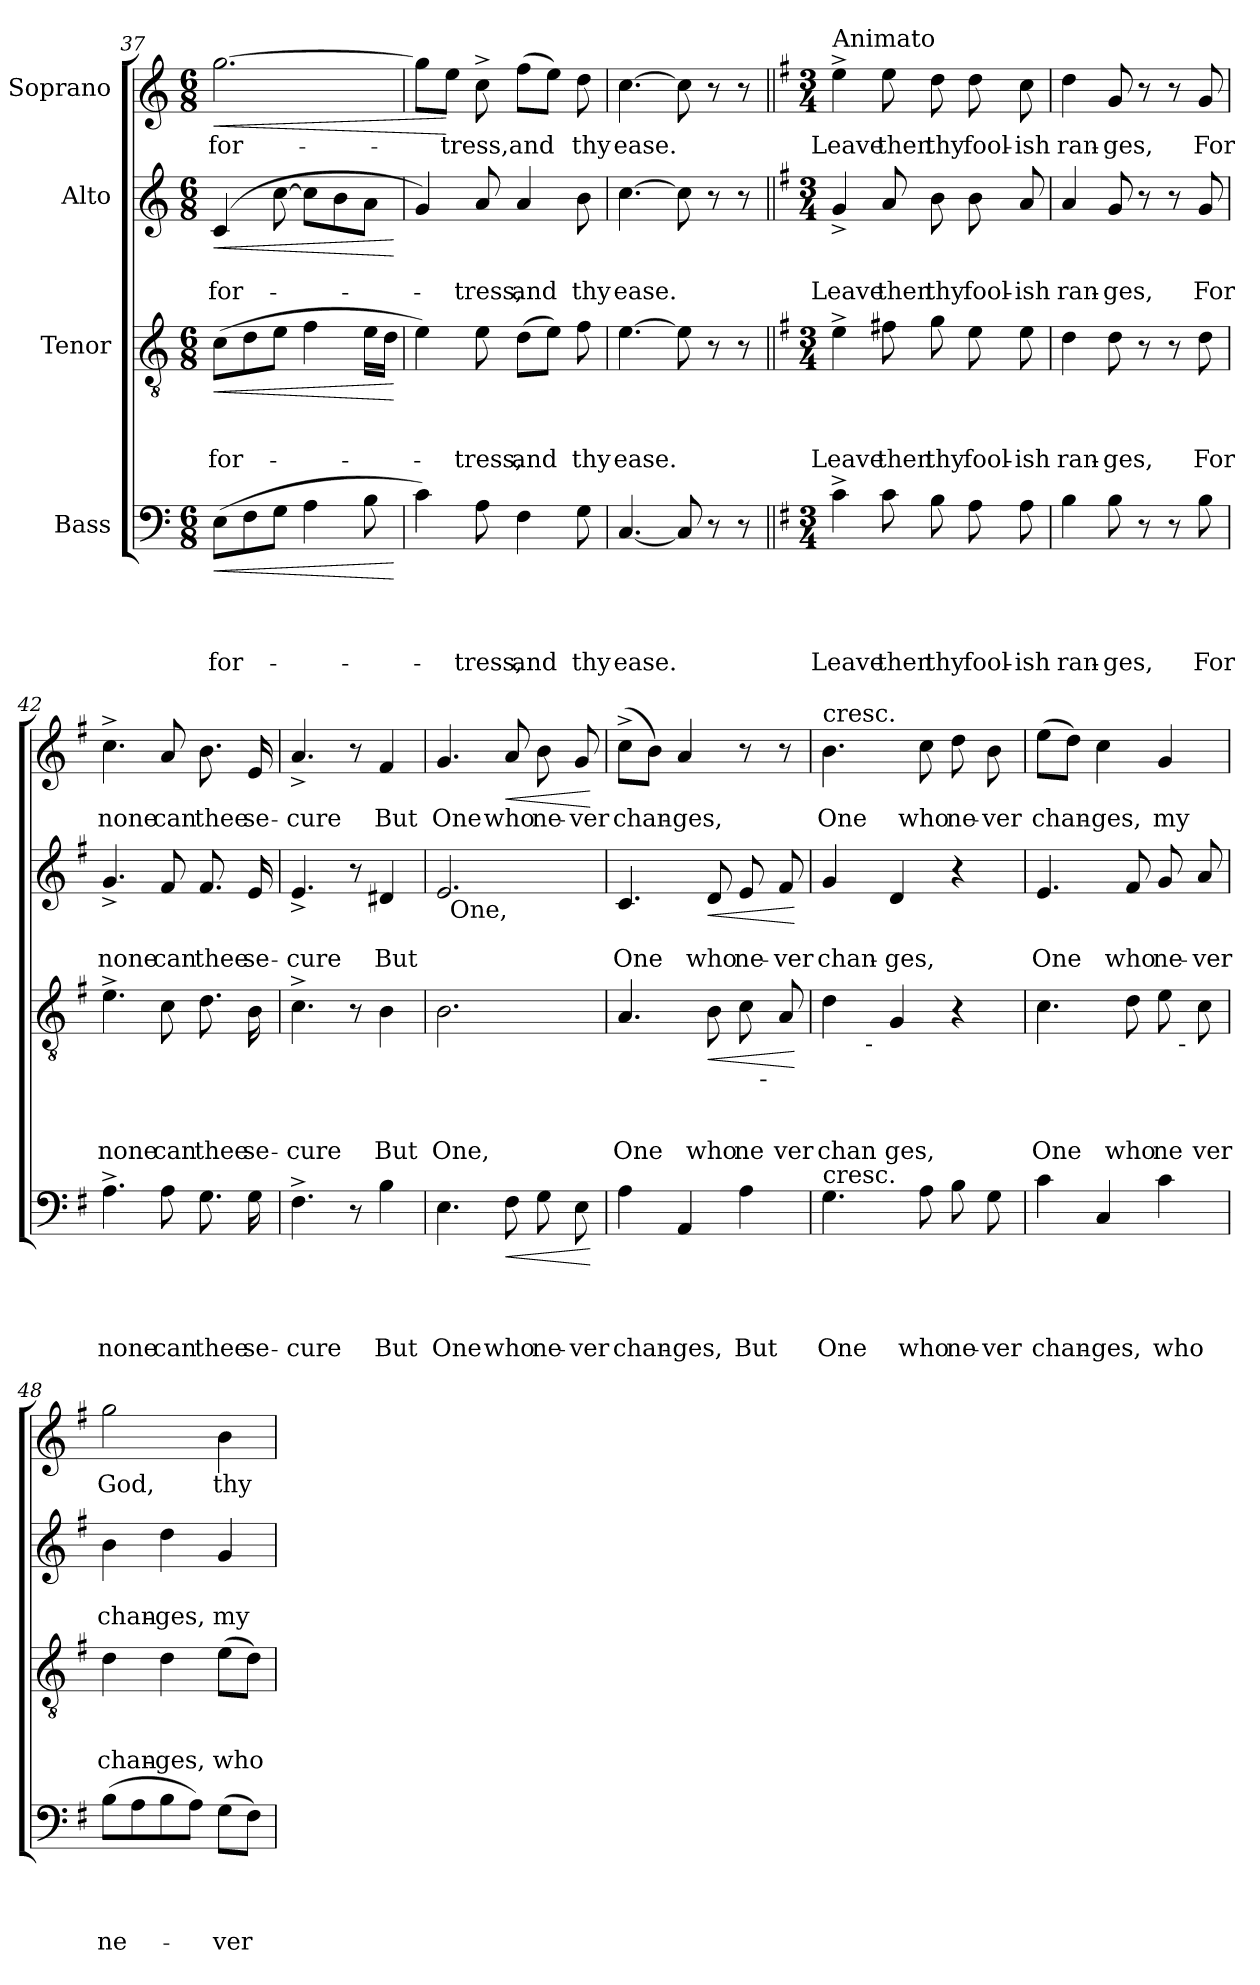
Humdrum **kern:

**kern	**text	**text	**text	**text	**dynam	**kern	**text	**text	**text	**dynam	**kern	**text	**text	**dynam	**kern	**text	**dynam
*part4	*part4	*part4	*part4	*part4	*part4	*part3	*part3	*part3	*part3	*part3	*part2	*part2	*part2	*part2	*part1	*part1	*part1
*staff4	*staff4	*staff4	*staff4	*staff4	*staff4	*staff3	*staff3	*staff3	*staff3	*staff3	*staff2	*staff2	*staff2	*staff2	*staff1	*staff1	*staff1
*I"Bass	*	*	*	*	*	*I"Tenor	*	*	*	*	*I"Alto	*	*	*	*I"Soprano	*	*
*clefF4	*	*	*	*	*	*clefGv2	*	*	*	*	*clefG2	*	*	*	*clefG2	*	*
*k[]	*	*	*	*	*	*k[]	*	*	*	*	*k[]	*	*	*	*k[]	*	*
*C:	*	*	*	*	*	*C:	*	*	*	*	*C:	*	*	*	*C:	*	*
*M6/8	*	*	*	*	*	*M6/8	*	*	*	*	*M6/8	*	*	*	*M6/8	*	*
=37	=37	=37	=37	=37	=37	=37	=37	=37	=37	=37	=37	=37	=37	=37	=37	=37	=37
!	!	!	!	!LO:LY:b	!LO:HP:b	!	!	!	!LO:LY:b	!LO:HP:b	!	!	!LO:LY:b	!LO:HP:b	!	!LO:LY:b	!LO:HP:b
(>8E\L	.	.	.	for-	<	(>8c\L	.	.	for-	<	(4c/	.	for-	<	[>2.gg\	for-	<
8F\	.	.	.	.	.	8d\	.	.	.	.	.	.	.	.	.	.	.
8G\J	.	.	.	.	.	8e\J	.	.	.	.	[>8cc\	.	.	.	.	.	.
4A\	.	.	.	.	.	4f\	.	.	.	.	8cc\L]	.	.	.	.	.	.
.	.	.	.	.	.	.	.	.	.	.	8b\	.	.	.	.	.	.
8B\	.	.	.	.	.	16e\LL	.	.	.	.	8a\J	.	.	.	.	.	.
.	.	.	.	.	.	16d\JJ	.	.	.	.	.	.	.	.	.	.	.
.	.	.	.	.	[	.	.	.	.	[	.	.	.	[	.	.	.
=38	=38	=38	=38	=38	=38	=38	=38	=38	=38	=38	=38	=38	=38	=38	=38	=38	=38
4c\)	.	.	.	.	.	4e\)	.	.	.	.	4g/)	.	.	.	8gg\L]	.	.
!	!	!	!	!	!	!	!	!	!	!	!	!	!	!	!	!LO:LY:b	!
.	.	.	.	.	.	.	.	.	.	.	.	.	.	.	8ee\J	-tress,and	[
!	!	!	!	!LO:LY:b	!	!	!	!	!LO:LY:b	!	!	!	!LO:LY:b	!	!	!	!
8A\	.	.	.	-tress,	.	8e\	.	.	-tress,	.	8a/	.	-tress,	.	8cc^>\	.	.
!	!	!	!	!LO:LY:b	!	!	!	!	!LO:LY:b	!	!	!	!LO:LY:b	!	!	!	!
4F\	.	.	.	and	.	(>8d\L	.	.	and	.	4a/	.	and	.	(>8ff\L	.	.
.	.	.	.	.	.	8e\J)	.	.	.	.	.	.	.	.	8ee\J)	.	.
!	!	!	!	!LO:LY:b	!	!	!	!	!LO:LY:b	!	!	!	!LO:LY:b	!	!	!LO:LY:b	!
8G\	.	.	.	thy	.	8f\	.	.	thy	.	8b\	.	thy	.	8dd\	thy	.
=39	=39	=39	=39	=39	=39	=39	=39	=39	=39	=39	=39	=39	=39	=39	=39	=39	=39
!	!	!	!	!LO:LY:b	!	!	!	!	!LO:LY:b	!	!	!	!LO:LY:b	!	!	!LO:LY:b	!
[<4.C/	.	.	.	ease.	.	[>4.e\	.	.	ease.	.	[>4.cc\	.	ease.	.	[>4.cc\	ease.	.
8C/]	.	.	.	.	.	8e\]	.	.	.	.	8cc\]	.	.	.	8cc\]	.	.
8rC	.	.	.	.	.	8rA	.	.	.	.	8ra	.	.	.	8ra	.	.
8rC	.	.	.	.	.	8rA	.	.	.	.	8ra	.	.	.	8ra	.	.
!!LO:LB:g=z
=40||	=40||	=40||	=40||	=40||	=40||	=40||	=40||	=40||	=40||	=40||	=40||	=40||	=40||	=40||	=40||	=40||	=40||
*k[f#]	*	*	*	*	*	*k[f#]	*	*	*	*	*k[f#]	*	*	*	*k[f#]	*	*
*G:	*	*	*	*	*	*G:	*	*	*	*	*G:	*	*	*	*G:	*	*
*M3/4	*	*	*	*	*	*M3/4	*	*	*	*	*M3/4	*	*	*	*M3/4	*	*
!	!	!	!	!	!	!	!	!	!	!	!	!	!	!	!LO:TX:a:t=Animato	!	!
!	!	!	!	!LO:LY:b	!	!	!	!	!LO:LY:b	!	!	!	!LO:LY:b	!	!	!LO:LY:b	!
4c^>\	.	.	.	Leave	.	4e^>\	.	.	Leave	.	4g^</	.	Leave	.	4ee^>\	Leave	.
!	!	!	!	!LO:LY:b	!	!	!	!	!LO:LY:b	!	!	!	!LO:LY:b	!	!	!LO:LY:b	!
8c\	.	.	.	then	.	8f#X\	.	.	then	.	8a/	.	then	.	8ee\	then	.
!	!	!	!	!LO:LY:b	!	!	!	!	!LO:LY:b	!	!	!	!LO:LY:b	!	!	!LO:LY:b	!
8B\	.	.	.	thy	.	8g\	.	.	thy	.	8b\	.	thy	.	8dd\	thy	.
!	!	!	!	!LO:LY:b	!	!	!	!	!LO:LY:b	!	!	!	!LO:LY:b	!	!	!LO:LY:b	!
8A\	.	.	.	fool-	.	8e\	.	.	fool-	.	8b\	.	fool-	.	8dd\	fool-	.
!	!	!	!	!LO:LY:b:rj	!	!	!	!	!LO:LY:b:rj	!	!	!	!LO:LY:b:rj	!	!	!LO:LY:b:rj	!
8A\	.	.	.	-ish	.	8e\	.	.	-ish	.	8a/	.	-ish	.	8cc\	-ish	.
=41	=41	=41	=41	=41	=41	=41	=41	=41	=41	=41	=41	=41	=41	=41	=41	=41	=41
!	!	!	!	!LO:LY:b	!	!	!	!	!LO:LY:b	!	!	!	!LO:LY:b	!	!	!LO:LY:b	!
4B\	.	.	.	ran-	.	4d\	.	.	ran-	.	4a/	.	ran-	.	4dd\	ran-	.
!	!	!	!	!LO:LY:b	!	!	!	!	!LO:LY:b	!	!	!	!LO:LY:b	!	!	!LO:LY:b	!
8B\	.	.	.	-ges,	.	8d\	.	.	-ges,	.	8g/	.	-ges,	.	8g/	-ges,	.
8rC	.	.	.	.	.	8rA	.	.	.	.	8ra	.	.	.	8ra	.	.
8rC	.	.	.	.	.	8rA	.	.	.	.	8ra	.	.	.	8ra	.	.
!	!	!	!	!LO:LY:b	!	!	!	!	!LO:LY:b	!	!	!	!LO:LY:b	!	!	!LO:LY:b	!
8B\	.	.	.	For	.	8d\	.	.	For	.	8g/	.	For	.	8g/	For	.
=42	=42	=42	=42	=42	=42	=42	=42	=42	=42	=42	=42	=42	=42	=42	=42	=42	=42
!	!	!	!	!LO:LY:b	!	!	!	!	!LO:LY:b	!	!	!	!LO:LY:b	!	!	!LO:LY:b	!
4.A^>\	.	.	.	none	.	4.e^>\	.	.	none	.	4.g^</	.	none	.	4.cc^>\	none	.
!	!	!	!	!LO:LY:b	!	!	!	!	!LO:LY:b	!	!	!	!LO:LY:b	!	!	!LO:LY:b	!
8A\	.	.	.	can	.	8c\	.	.	can	.	8f#/	.	can	.	8a/	can	.
!	!	!	!	!LO:LY:b	!	!	!	!	!LO:LY:b	!	!	!	!LO:LY:b	!	!	!LO:LY:b	!
8.G\	.	.	.	thee	.	8.d\	.	.	thee	.	8.f#/	.	thee	.	8.b\	thee	.
!	!	!	!	!LO:LY:b	!	!	!	!	!LO:LY:b	!	!	!	!LO:LY:b	!	!	!LO:LY:b	!
16G\	.	.	.	se-	.	16B\	.	.	se-	.	16e/	.	se-	.	16e/	se-	.
=43	=43	=43	=43	=43	=43	=43	=43	=43	=43	=43	=43	=43	=43	=43	=43	=43	=43
!	!	!	!	!LO:LY:b	!	!	!	!	!LO:LY:b	!	!	!	!LO:LY:b	!	!	!LO:LY:b	!
4.F#^>\	.	.	.	-cure	.	4.c^>\	.	.	-cure	.	4.e^</	.	-cure	.	4.a^</	-cure	.
8rC	.	.	.	.	.	8rA	.	.	.	.	8ra	.	.	.	8ra	.	.
!	!	!	!	!LO:LY:b	!	!	!	!	!LO:LY:b	!	!	!	!LO:LY:b	!	!	!LO:LY:b	!
4B\	.	.	.	But	.	4B\	.	.	But	.	4d#X/	.	But	.	4f#/	But	.
!!LO:LB:g=z
=44	=44	=44	=44	=44	=44	=44	=44	=44	=44	=44	=44	=44	=44	=44	=44	=44	=44
!	!	!	!	!LO:LY:b	!	!	!	!	!LO:LY:b	!	!	!	!	!	!	!LO:LY:b	!
*	*	*	*	*	*	*	*	*	*	*	*^	*	*	*	*	*	*
4.E\	.	.	.	One	.	2.B\	.	.	One,	.	2.e/	32ryy	.	.	.	4.g/	One	.
!	!	!	!	!	!	!	!	!	!	!	!	!LO:TX:b:t=One,	!	!	!	!	!	!
.	.	.	.	.	.	.	.	.	.	.	.	2ryy	.	.	.	.	.	.
!	!	!	!	!LO:LY:b	!LO:HP:b	!	!	!	!	!	!	!	!	!	!	!	!LO:LY:b	!LO:HP:b
8F#\	.	.	.	who	<	.	.	.	.	.	.	.	.	.	.	8a/	who	<
!	!	!	!	!LO:LY:b	!	!	!	!	!	!	!	!	!	!	!	!	!LO:LY:b	!
8G\	.	.	.	ne-	.	.	.	.	.	.	.	.	.	.	.	8b\	ne-	.
.	.	.	.	.	.	.	.	.	.	.	.	8..ryy	.	.	.	.	.	.
!	!	!	!	!LO:LY:b	!	!	!	!	!	!	!	!	!	!	!	!	!LO:LY:b	!
8E\	.	.	.	-ver	.	.	.	.	.	.	.	.	.	.	.	8g/	-ver	.
.	.	.	.	.	[	.	.	.	.	.	.	.	.	.	.	.	.	[
=45	=45	=45	=45	=45	=45	=45	=45	=45	=45	=45	=45	=45	=45	=45	=45	=45	=45	=45
!	!	!	!	!LO:LY:b	!	!	!	!	!LO:LY:b	!	!	!	!	!LO:LY:b	!	!	!LO:LY:b	!
*	*	*	*	*	*	*^	*	*	*	*	*v	*v	*	*	*	*	*	*
4A\	.	.	.	chan-	.	4.A/	2ryy	.	.	One	.	4.c/	.	One	.	(>8cc^>\L	chan-	.
.	.	.	.	.	.	.	.	.	.	.	.	.	.	.	.	8b\J)	.	.
!	!	!	!	!LO:LY:b	!	!	!	!	!	!	!	!	!	!	!	!	!LO:LY:b	!
4AA/	.	.	.	-ges,	.	.	.	.	.	.	.	.	.	.	.	4a/	-ges,	.
!	!	!	!	!	!	!	!	!	!	!LO:LY:b	!LO:HP:b	!	!	!LO:LY:b	!LO:HP:b	!	!	!
.	.	.	.	.	.	8B\	.	.	.	who	<	8d/	.	who	<	.	.	.
!	!	!	!	!LO:LY:b	!	!	!	!	!	!LO:LY:b	!	!	!	!LO:LY:b	!	!	!	!
4A\	.	.	.	But	.	8c\	16ryy	.	.	ne	.	8e/	.	ne-	.	8ra	.	.
!	!	!	!	!	!	!	!LO:TX:b:t=-	!	!	!	!	!	!	!	!	!	!	!
.	.	.	.	.	.	.	8.ryy	.	.	.	.	.	.	.	.	.	.	.
!	!	!	!	!	!	!	!	!	!	!LO:LY:b	!	!	!	!LO:LY:b	!	!	!	!
.	.	.	.	.	.	8A/	.	.	.	ver	.	8f#/	.	-ver	.	8ra	.	.
.	.	.	.	.	.	.	.	.	.	.	[	.	.	.	[	.	.	.
=46	=46	=46	=46	=46	=46	=46	=46	=46	=46	=46	=46	=46	=46	=46	=46	=46	=46	=46
!	!	!	!	!	!	!	!	!	!	!	!	!	!	!	!	!LO:TX:a:t=cresc.	!	!
!LO:TX:a:t=cresc.	!	!	!	!	!	!	!	!	!	!	!	!	!	!	!	!	!	!
!	!	!	!	!LO:LY:b	!	!	!	!	!	!LO:LY:b	!	!	!	!LO:LY:b	!	!	!LO:LY:b	!
4.G\	.	.	.	One	.	4d\	8ryy	.	.	chan	.	4g/	.	chan-	.	4.b\	One	.
.	.	.	.	.	.	.	32ryy	.	.	.	.	.	.	.	.	.	.	.
!	!	!	!	!	!	!	!LO:TX:b:t=-	!	!	!	!	!	!	!	!	!	!	!
.	.	.	.	.	.	.	2ryy	.	.	.	.	.	.	.	.	.	.	.
!	!	!	!	!	!	!	!	!	!	!LO:LY:b	!	!	!	!LO:LY:b	!	!	!	!
.	.	.	.	.	.	4G/	.	.	.	ges,	.	4d/	.	-ges,	.	.	.	.
!	!	!	!	!LO:LY:b	!	!	!	!	!	!	!	!	!	!	!	!	!LO:LY:b	!
8A\	.	.	.	who	.	.	.	.	.	.	.	.	.	.	.	8cc\	who	.
!	!	!	!	!LO:LY:b	!	!	!	!	!	!	!	!	!	!	!	!	!LO:LY:b	!
8B\	.	.	.	ne-	.	4r	.	.	.	.	.	4r	.	.	.	8dd\	ne-	.
!	!	!	!	!LO:LY:b	!	!	!	!	!	!	!	!	!	!	!	!	!LO:LY:b	!
8G\	.	.	.	-ver	.	.	.	.	.	.	.	.	.	.	.	8b\	-ver	.
.	.	.	.	.	.	.	16.ryy	.	.	.	.	.	.	.	.	.	.	.
=47	=47	=47	=47	=47	=47	=47	=47	=47	=47	=47	=47	=47	=47	=47	=47	=47	=47	=47
!	!	!	!	!LO:LY:b	!	!	!	!	!	!LO:LY:b	!	!	!	!LO:LY:b	!	!	!LO:LY:b	!
4c\	.	.	.	chan-	.	4.c\	2ryy	.	.	One	.	4.e/	.	One	.	(>8ee\L	chan-	.
.	.	.	.	.	.	.	.	.	.	.	.	.	.	.	.	8dd\J)	.	.
!	!	!	!	!LO:LY:b	!	!	!	!	!	!	!	!	!	!	!	!	!LO:LY:b	!
4C/	.	.	.	-ges,	.	.	.	.	.	.	.	.	.	.	.	4cc\	-ges,	.
!	!	!	!	!	!	!	!	!	!	!LO:LY:b	!	!	!	!LO:LY:b	!	!	!	!
.	.	.	.	.	.	8d\	.	.	.	who	.	8f#/	.	who	.	.	.	.
!	!	!	!	!LO:LY:b	!	!	!	!	!	!LO:LY:b	!	!	!	!LO:LY:b	!	!	!LO:LY:b	!
4c\	.	.	.	who	.	8e\	16ryy	.	.	ne	.	8g/	.	ne-	.	4g/	my	.
!	!	!	!	!	!	!	!LO:TX:b:t=-	!	!	!	!	!	!	!	!	!	!	!
.	.	.	.	.	.	.	8.ryy	.	.	.	.	.	.	.	.	.	.	.
!	!	!	!	!	!	!	!	!	!	!LO:LY:b	!	!	!	!LO:LY:b	!	!	!	!
.	.	.	.	.	.	8c\	.	.	.	ver	.	8a/	.	-ver	.	.	.	.
!!LO:PB:g=z
=48	=48	=48	=48	=48	=48	=48	=48	=48	=48	=48	=48	=48	=48	=48	=48	=48	=48	=48
!	!	!	!	!LO:LY:b	!	!	!	!	!	!LO:LY:b	!	!	!	!LO:LY:b	!	!	!LO:LY:b	!
*	*	*	*	*	*	*v	*v	*	*	*	*	*	*	*	*	*	*	*
(>8B\L	.	.	.	ne-	.	4d\	.	.	chan-	.	4b\	.	chan-	.	2gg\	God,	.
8A\	.	.	.	.	.	.	.	.	.	.	.	.	.	.	.	.	.
!	!	!	!	!	!	!	!	!	!LO:LY:b	!	!	!	!LO:LY:b	!	!	!	!
8B\	.	.	.	.	.	4d\	.	.	-ges,	.	4dd\	.	-ges,	.	.	.	.
8A\J)	.	.	.	.	.	.	.	.	.	.	.	.	.	.	.	.	.
!	!	!	!	!LO:LY:b	!	!	!	!	!LO:LY:b	!	!	!	!LO:LY:b	!	!	!LO:LY:b	!
(>8G\L	.	.	.	-ver	.	(>8e\L	.	.	who	.	4g/	.	my	.	4b\	thy	.
8F#\J)	.	.	.	.	.	8d\J)	.	.	.	.	.	.	.	.	.	.	.
=	=	=	=	=	=	=	=	=	=	=	=	=	=	=	=	=	=
*-	*-	*-	*-	*-	*-	*-	*-	*-	*-	*-	*-	*-	*-	*-	*-	*-	*-
